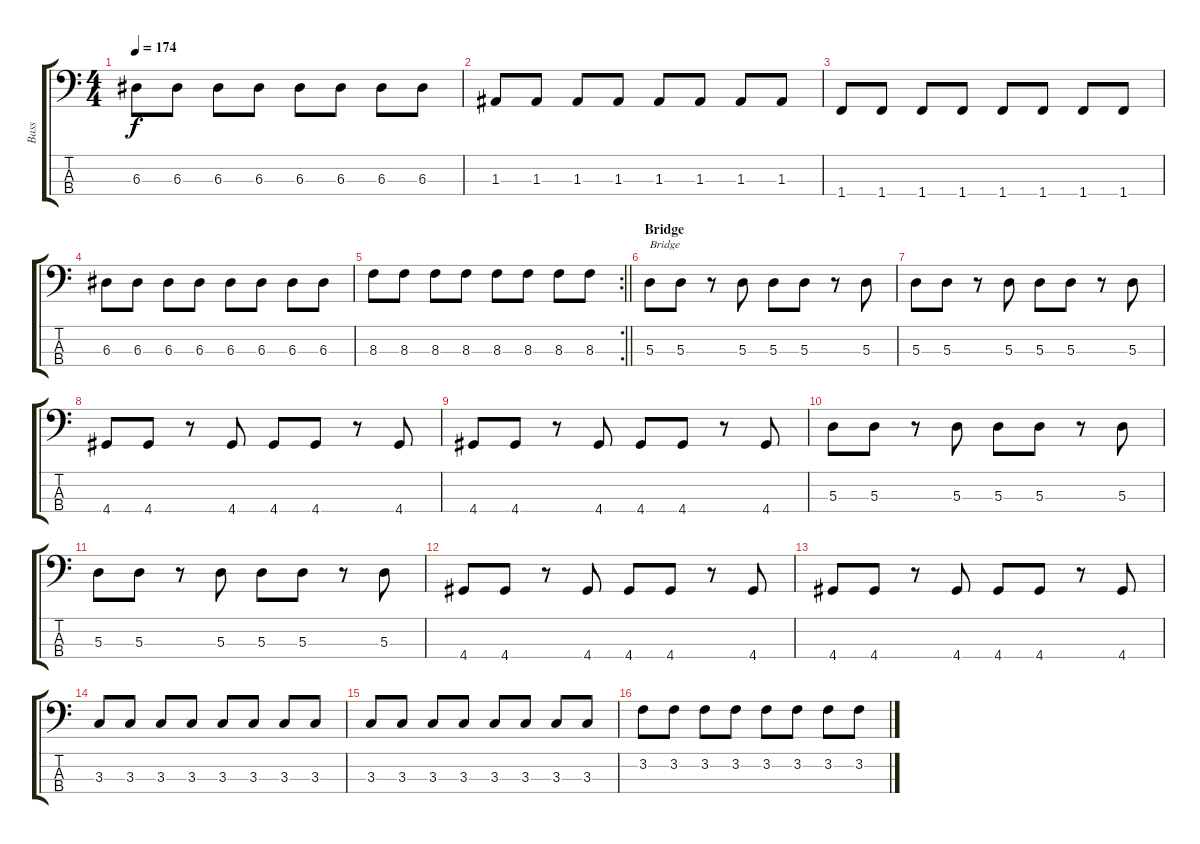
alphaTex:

\track ("Bass" "Bass") {instrument electricbasspick}
\staff {score tabs}
\tuning (G2 D2 A1 E1) {hide}
\ts (4 4)
\tempo 174
\clef f4
\ks c
6.3.8{dy f} 6.3.8 6.3.8 6.3.8 6.3.8 6.3.8 6.3.8 6.3.8 |
1.3.8 1.3.8 1.3.8 1.3.8 1.3.8 1.3.8 1.3.8 1.3.8 |
1.4.8 1.4.8 1.4.8 1.4.8 1.4.8 1.4.8 1.4.8 1.4.8 |
6.3.8 6.3.8 6.3.8 6.3.8 6.3.8 6.3.8 6.3.8 6.3.8 |
\rc 2
\barLineRight lightlight
8.3.8 8.3.8 8.3.8 8.3.8 8.3.8 8.3.8 8.3.8 8.3.8 |
\section ("" "Bridge")
5.3.8{txt "Bridge"} 5.3.8 r.8 5.3.8 5.3.8 5.3.8 r.8 5.3.8 |
5.3.8 5.3.8 r.8 5.3.8 5.3.8 5.3.8 r.8 5.3.8 |
4.4.8 4.4.8 r.8 4.4.8 4.4.8 4.4.8 r.8 4.4.8 |
4.4.8 4.4.8 r.8 4.4.8 4.4.8 4.4.8 r.8 4.4.8 |
5.3.8 5.3.8 r.8 5.3.8 5.3.8 5.3.8 r.8 5.3.8 |
5.3.8 5.3.8 r.8 5.3.8 5.3.8 5.3.8 r.8 5.3.8 |
4.4.8 4.4.8 r.8 4.4.8 4.4.8 4.4.8 r.8 4.4.8 |
4.4.8 4.4.8 r.8 4.4.8 4.4.8 4.4.8 r.8 4.4.8 |
3.3.8 3.3.8 3.3.8 3.3.8 3.3.8 3.3.8 3.3.8 3.3.8 |
3.3.8 3.3.8 3.3.8 3.3.8 3.3.8 3.3.8 3.3.8 3.3.8 |
3.2.8 3.2.8 3.2.8 3.2.8 3.2.8 3.2.8 3.2.8 3.2.8
